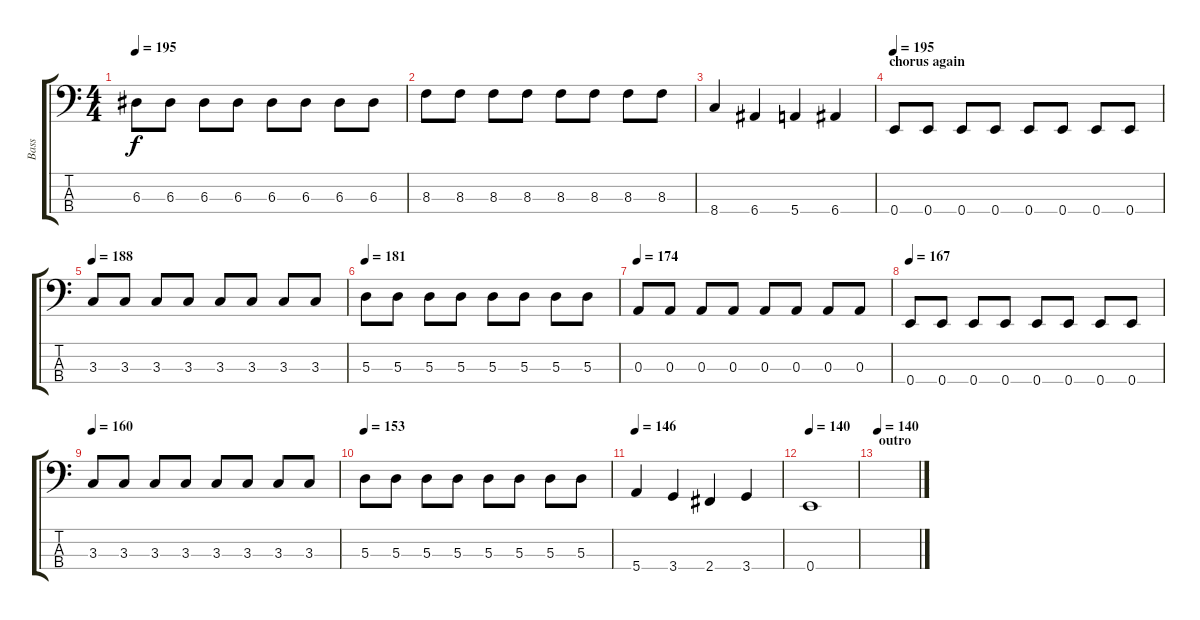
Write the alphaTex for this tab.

\track ("Bass" "Bass") {instrument electricbasspick}
\staff {score tabs}
\tuning (G2 D2 A1 E1) {hide}
\ts (4 4)
\tempo 195
\clef f4
\ks c
6.3.8{dy f} 6.3.8 6.3.8 6.3.8 6.3.8 6.3.8 6.3.8 6.3.8 |
8.3.8 8.3.8 8.3.8 8.3.8 8.3.8 8.3.8 8.3.8 8.3.8 |
8.4.4 6.4.4 5.4.4 6.4.4 |
\section ("" "chorus again")
\tempo 195
0.4.8 0.4.8 0.4.8 0.4.8 0.4.8 0.4.8 0.4.8 0.4.8 |
\tempo 188
3.3.8 3.3.8 3.3.8 3.3.8 3.3.8 3.3.8 3.3.8 3.3.8 |
\tempo 181
5.3.8 5.3.8 5.3.8 5.3.8 5.3.8 5.3.8 5.3.8 5.3.8 |
\tempo 174
0.3.8 0.3.8 0.3.8 0.3.8 0.3.8 0.3.8 0.3.8 0.3.8 |
\tempo 167
0.4.8 0.4.8 0.4.8 0.4.8 0.4.8 0.4.8 0.4.8 0.4.8 |
\tempo 160
3.3.8 3.3.8 3.3.8 3.3.8 3.3.8 3.3.8 3.3.8 3.3.8 |
\tempo 153
5.3.8 5.3.8 5.3.8 5.3.8 5.3.8 5.3.8 5.3.8 5.3.8 |
\tempo 146
5.4.4 3.4.4 2.4.4 3.4.4 |
\tempo 140
0.4.1 |
\section ("" "outro")
\tempo 140
